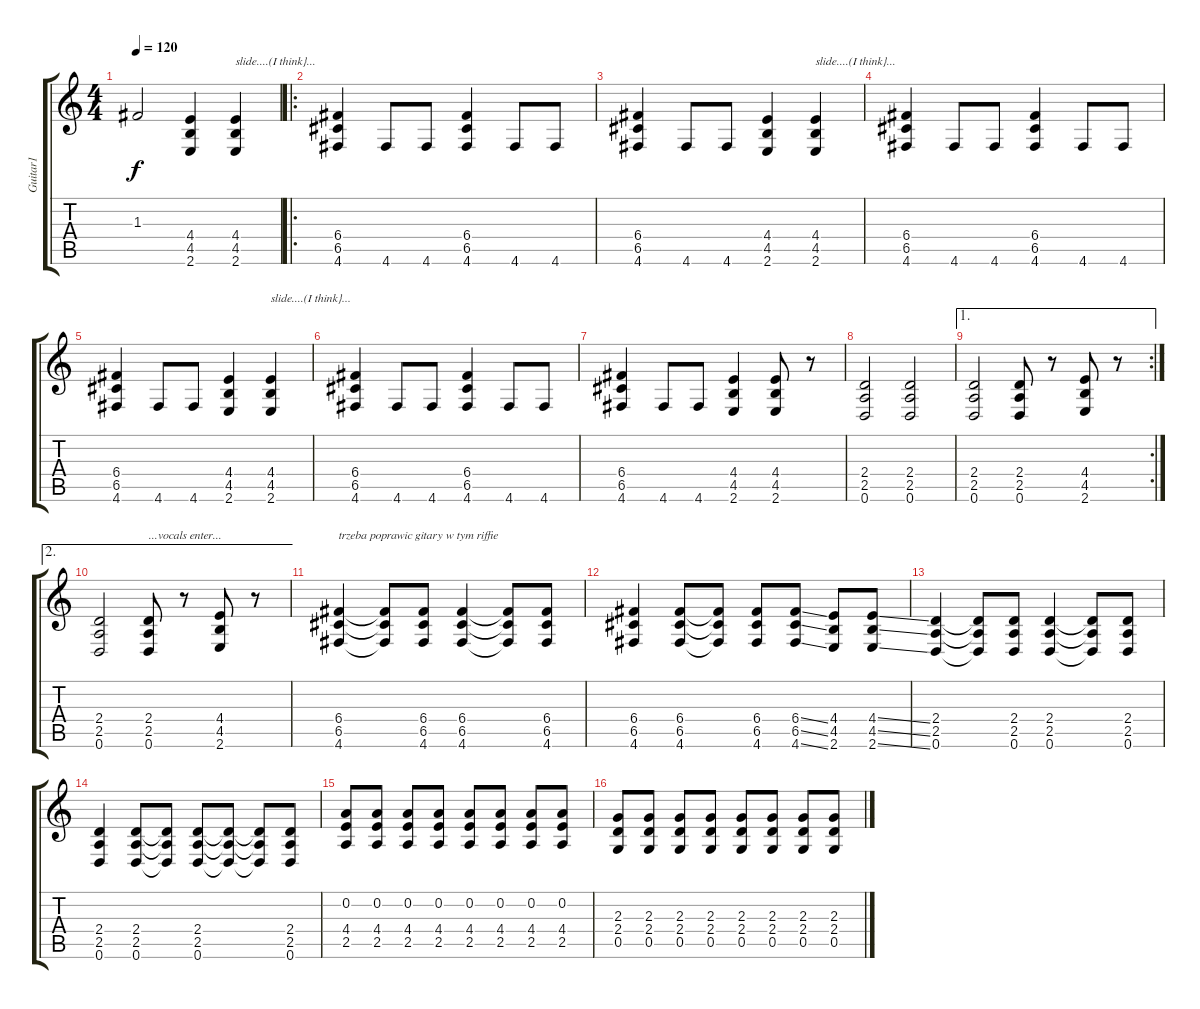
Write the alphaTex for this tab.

\track ("Guitar1" "Guitar1") {instrument distortionguitar}
\staff {score tabs}
\tuning (D4 A3 F3 C3 G2 D2) {hide}
\ts (4 4)
\tempo 120
\clef g2
\ks c
1.3.2{dy f} (4.4 4.5 2.6).4{volume 13} (4.4 4.5 2.6).4{txt "slide....(I think}..."} |
\ro
(6.4 6.5 4.6).4 4.6.8 4.6.8 (6.4 6.5 4.6).4 4.6.8 4.6.8 |
(6.4 6.5 4.6).4 4.6.8 4.6.8 (4.4 4.5 2.6).4 (4.4 4.5 2.6).4{txt "slide....(I think}..."} |
(6.4 6.5 4.6).4 4.6.8 4.6.8 (6.4 6.5 4.6).4 4.6.8 4.6.8 |
(6.4 6.5 4.6).4 4.6.8 4.6.8 (4.4 4.5 2.6).4 (4.4 4.5 2.6).4{txt "slide....(I think}..."} |
(6.4 6.5 4.6).4 4.6.8 4.6.8 (6.4 6.5 4.6).4 4.6.8 4.6.8 |
(6.4 6.5 4.6).4 4.6.8 4.6.8 (4.4 4.5 2.6).4 (4.4 4.5 2.6).8 r.8 |
(2.4 2.5 0.6).2 (2.4 2.5 0.6).2 |
\ae 1
\rc 2
(2.4 2.5 0.6).2 (2.4 2.5 0.6).8 r.8 (4.4 4.5 2.6).8 r.8 |
\ae 2
(2.4 2.5 0.6).2 (2.4 2.5 0.6).8{txt "...vocals enter..."} r.8 (4.4 4.5 2.6).8 r.8 |
(6.4 6.5 4.6).4{txt "trzeba poprawic gitary w tym riffie"} (6.4{t} 6.5{t} 4.6{t}).8 (6.4 6.5 4.6).8 (6.4 6.5 4.6).4 (6.4{t} 6.5{t} 4.6{t}).8 (6.4 6.5 4.6).8 |
(6.4 6.5 4.6).4 (6.4 6.5 4.6).8 (6.4{t} 6.5{t} 4.6{t}).8 (6.4 6.5 4.6).8 (6.4{ss} 6.5{ss} 4.6{ss}).8 (4.4 4.5 2.6).8 (4.4{ss} 4.5{ss} 2.6{ss}).8 |
(2.4 2.5 0.6).4 (2.4{t} 2.5{t} 0.6{t}).8 (2.4 2.5 0.6).8 (2.4 2.5 0.6).4 (2.4{t} 2.5{t} 0.6{t}).8 (2.4 2.5 0.6).8 |
(2.4 2.5 0.6).4 (2.4 2.5 0.6).8 (2.4{t} 2.5{t} 0.6{t}).8 (2.4 2.5 0.6).8 (2.4{t} 2.5{t} 0.6{t}).8 (2.4{t} 2.5{t} 0.6{t}).8 (2.4 2.5 0.6).8 |
(0.2 4.4 2.5).8 (0.2 4.4 2.5).8 (0.2 4.4 2.5).8 (0.2 4.4 2.5).8 (0.2 4.4 2.5).8 (0.2 4.4 2.5).8 (0.2 4.4 2.5).8 (0.2 4.4 2.5).8 |
(2.3 2.4 0.5).8 (2.3 2.4 0.5).8 (2.3 2.4 0.5).8 (2.3 2.4 0.5).8 (2.3 2.4 0.5).8 (2.3 2.4 0.5).8 (2.3 2.4 0.5).8 (2.3 2.4 0.5).8
